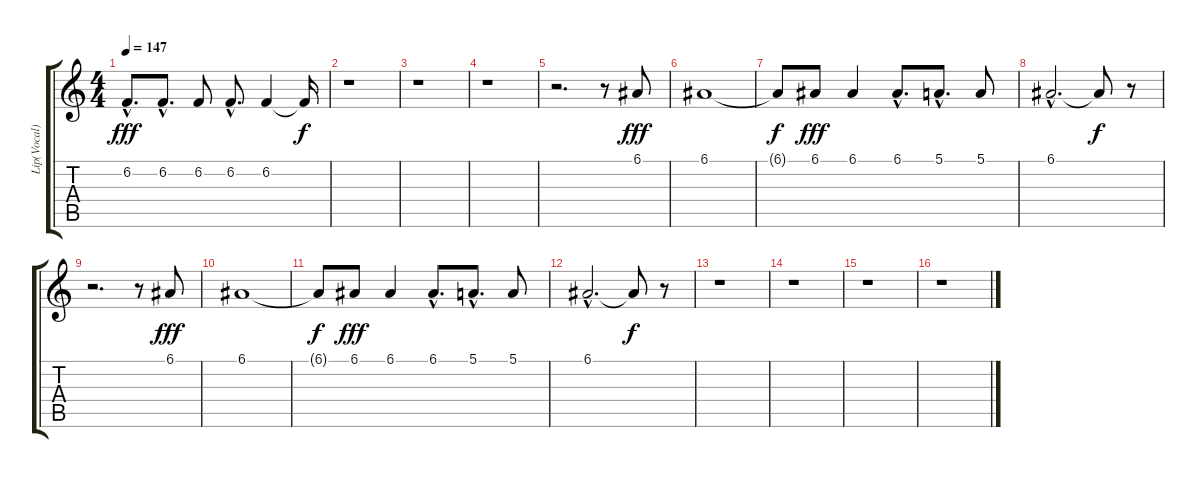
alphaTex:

\track ("Lip(Vocal)" "Lip(Vocal)") {instrument cello}
\staff {score tabs}
\tuning (E4 B3 G3 D3 A2 E2) {hide}
\ts (4 4)
\tempo 147
\clef g2
\ks c
6.2{hac}.8{d dy fff} 6.2{hac}.8{d} 6.2.8 6.2{hac}.8{d} 6.2.4 6.2{t}.16{dy f} |
r.1 |
r.1 |
r.1 |
r.2{d} r.8 6.1.8{dy fff} |
6.1.1 |
6.1{t}.8{dy f} 6.1.8{dy fff} 6.1.4 6.1{hac}.8{d} 5.1{hac}.8{d} 5.1.8 |
6.1{hac}.2{d} 6.1{t}.8{dy f} r.8 |
r.2{d} r.8 6.1.8{dy fff} |
6.1.1 |
6.1{t}.8{dy f} 6.1.8{dy fff} 6.1.4 6.1{hac}.8{d} 5.1{hac}.8{d} 5.1.8 |
6.1{hac}.2{d} 6.1{t}.8{dy f} r.8 |
r.1 |
r.1 |
r.1 |
r.1
